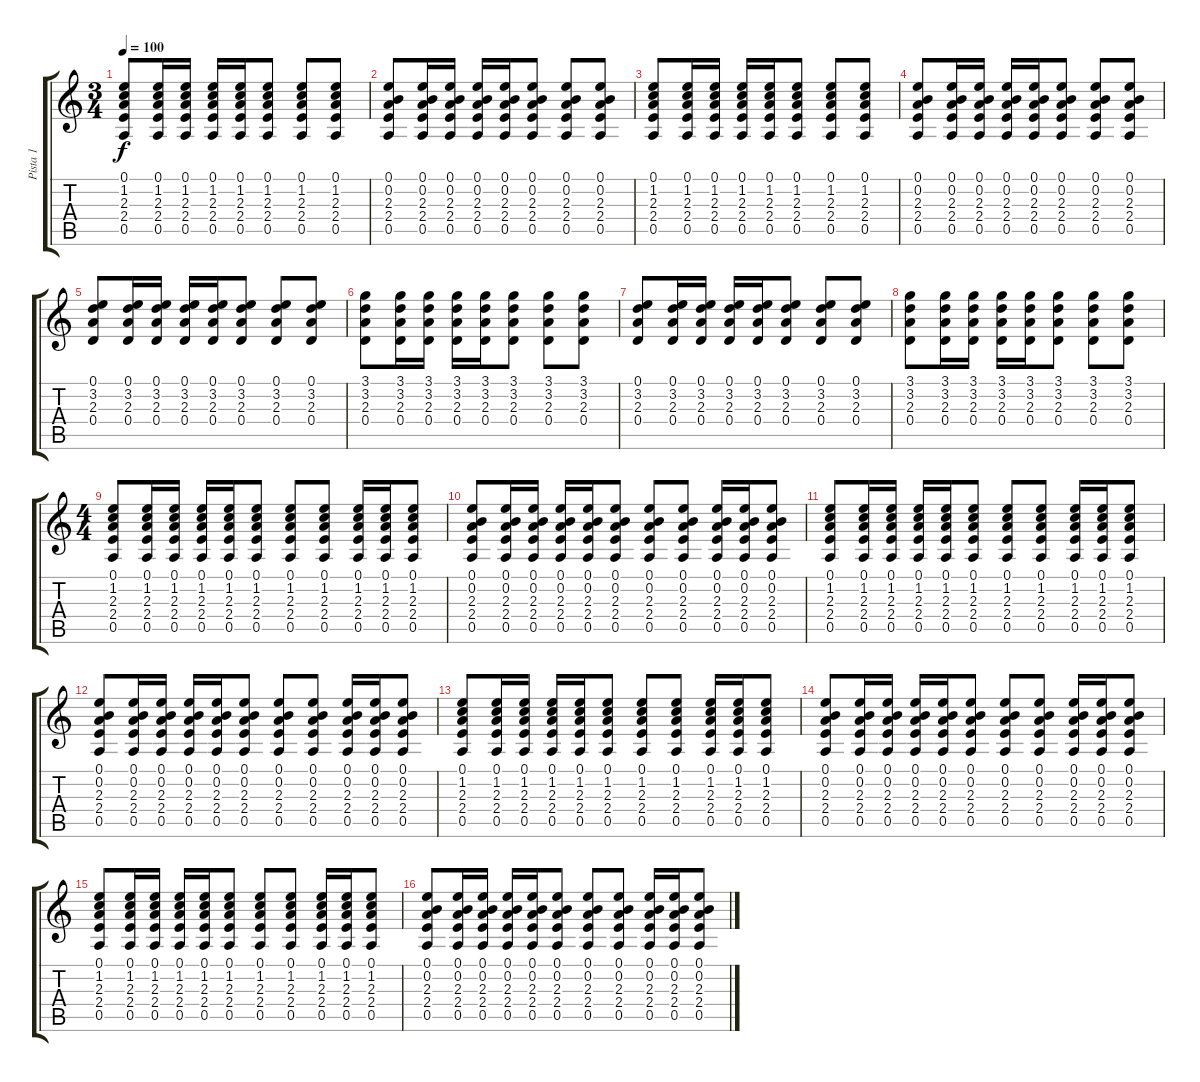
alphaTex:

\track ("Pista 1" "Pista 1") {instrument acousticguitarnylon}
\staff {score tabs}
\tuning (E4 B3 G3 D3 A2 E2) {hide}
\ts (3 4)
\tempo 100
\clef g2
\ks c
(0.1 1.2 2.3 2.4 0.5).8{dy f} (0.1 1.2 2.3 2.4 0.5).16 (0.1 1.2 2.3 2.4 0.5).16 (0.1 1.2 2.3 2.4 0.5).16 (0.1 1.2 2.3 2.4 0.5).16 (0.1 1.2 2.3 2.4 0.5).8 (0.1 1.2 2.3 2.4 0.5).8 (0.1 1.2 2.3 2.4 0.5).8 |
(0.1 0.2 2.3 2.4 0.5).8 (0.1 0.2 2.3 2.4 0.5).16 (0.1 0.2 2.3 2.4 0.5).16 (0.1 0.2 2.3 2.4 0.5).16 (0.1 0.2 2.3 2.4 0.5).16 (0.1 0.2 2.3 2.4 0.5).8 (0.1 0.2 2.3 2.4 0.5).8 (0.1 0.2 2.3 2.4 0.5).8 |
(0.1 1.2 2.3 2.4 0.5).8 (0.1 1.2 2.3 2.4 0.5).16 (0.1 1.2 2.3 2.4 0.5).16 (0.1 1.2 2.3 2.4 0.5).16 (0.1 1.2 2.3 2.4 0.5).16 (0.1 1.2 2.3 2.4 0.5).8 (0.1 1.2 2.3 2.4 0.5).8 (0.1 1.2 2.3 2.4 0.5).8 |
(0.1 0.2 2.3 2.4 0.5).8 (0.1 0.2 2.3 2.4 0.5).16 (0.1 0.2 2.3 2.4 0.5).16 (0.1 0.2 2.3 2.4 0.5).16 (0.1 0.2 2.3 2.4 0.5).16 (0.1 0.2 2.3 2.4 0.5).8 (0.1 0.2 2.3 2.4 0.5).8 (0.1 0.2 2.3 2.4 0.5).8 |
(0.1 3.2 2.3 0.4).8 (0.1 3.2 2.3 0.4).16 (0.1 3.2 2.3 0.4).16 (0.1 3.2 2.3 0.4).16 (0.1 3.2 2.3 0.4).16 (0.1 3.2 2.3 0.4).8 (0.1 3.2 2.3 0.4).8 (0.1 3.2 2.3 0.4).8 |
(3.1 3.2 2.3 0.4).8 (3.1 3.2 2.3 0.4).16 (3.1 3.2 2.3 0.4).16 (3.1 3.2 2.3 0.4).16 (3.1 3.2 2.3 0.4).16 (3.1 3.2 2.3 0.4).8 (3.1 3.2 2.3 0.4).8 (3.1 3.2 2.3 0.4).8 |
(0.1 3.2 2.3 0.4).8 (0.1 3.2 2.3 0.4).16 (0.1 3.2 2.3 0.4).16 (0.1 3.2 2.3 0.4).16 (0.1 3.2 2.3 0.4).16 (0.1 3.2 2.3 0.4).8 (0.1 3.2 2.3 0.4).8 (0.1 3.2 2.3 0.4).8 |
(3.1 3.2 2.3 0.4).8 (3.1 3.2 2.3 0.4).16 (3.1 3.2 2.3 0.4).16 (3.1 3.2 2.3 0.4).16 (3.1 3.2 2.3 0.4).16 (3.1 3.2 2.3 0.4).8 (3.1 3.2 2.3 0.4).8 (3.1 3.2 2.3 0.4).8 |
\ts (4 4)
(0.1 1.2 2.3 2.4 0.5).8 (0.1 1.2 2.3 2.4 0.5).16 (0.1 1.2 2.3 2.4 0.5).16 (0.1 1.2 2.3 2.4 0.5).16 (0.1 1.2 2.3 2.4 0.5).16 (0.1 1.2 2.3 2.4 0.5).8 (0.1 1.2 2.3 2.4 0.5).8 (0.1 1.2 2.3 2.4 0.5).8 (0.1 1.2 2.3 2.4 0.5).16 (0.1 1.2 2.3 2.4 0.5).16 (0.1 1.2 2.3 2.4 0.5).8 |
(0.1 0.2 2.3 2.4 0.5).8 (0.1 0.2 2.3 2.4 0.5).16 (0.1 0.2 2.3 2.4 0.5).16 (0.1 0.2 2.3 2.4 0.5).16 (0.1 0.2 2.3 2.4 0.5).16 (0.1 0.2 2.3 2.4 0.5).8 (0.1 0.2 2.3 2.4 0.5).8 (0.1 0.2 2.3 2.4 0.5).8 (0.1 0.2 2.3 2.4 0.5).16 (0.1 0.2 2.3 2.4 0.5).16 (0.1 0.2 2.3 2.4 0.5).8 |
(0.1 1.2 2.3 2.4 0.5).8 (0.1 1.2 2.3 2.4 0.5).16 (0.1 1.2 2.3 2.4 0.5).16 (0.1 1.2 2.3 2.4 0.5).16 (0.1 1.2 2.3 2.4 0.5).16 (0.1 1.2 2.3 2.4 0.5).8 (0.1 1.2 2.3 2.4 0.5).8 (0.1 1.2 2.3 2.4 0.5).8 (0.1 1.2 2.3 2.4 0.5).16 (0.1 1.2 2.3 2.4 0.5).16 (0.1 1.2 2.3 2.4 0.5).8 |
(0.1 0.2 2.3 2.4 0.5).8 (0.1 0.2 2.3 2.4 0.5).16 (0.1 0.2 2.3 2.4 0.5).16 (0.1 0.2 2.3 2.4 0.5).16 (0.1 0.2 2.3 2.4 0.5).16 (0.1 0.2 2.3 2.4 0.5).8 (0.1 0.2 2.3 2.4 0.5).8 (0.1 0.2 2.3 2.4 0.5).8 (0.1 0.2 2.3 2.4 0.5).16 (0.1 0.2 2.3 2.4 0.5).16 (0.1 0.2 2.3 2.4 0.5).8 |
(0.1 1.2 2.3 2.4 0.5).8 (0.1 1.2 2.3 2.4 0.5).16 (0.1 1.2 2.3 2.4 0.5).16 (0.1 1.2 2.3 2.4 0.5).16 (0.1 1.2 2.3 2.4 0.5).16 (0.1 1.2 2.3 2.4 0.5).8 (0.1 1.2 2.3 2.4 0.5).8 (0.1 1.2 2.3 2.4 0.5).8 (0.1 1.2 2.3 2.4 0.5).16 (0.1 1.2 2.3 2.4 0.5).16 (0.1 1.2 2.3 2.4 0.5).8 |
(0.1 0.2 2.3 2.4 0.5).8 (0.1 0.2 2.3 2.4 0.5).16 (0.1 0.2 2.3 2.4 0.5).16 (0.1 0.2 2.3 2.4 0.5).16 (0.1 0.2 2.3 2.4 0.5).16 (0.1 0.2 2.3 2.4 0.5).8 (0.1 0.2 2.3 2.4 0.5).8 (0.1 0.2 2.3 2.4 0.5).8 (0.1 0.2 2.3 2.4 0.5).16 (0.1 0.2 2.3 2.4 0.5).16 (0.1 0.2 2.3 2.4 0.5).8 |
(0.1 1.2 2.3 2.4 0.5).8 (0.1 1.2 2.3 2.4 0.5).16 (0.1 1.2 2.3 2.4 0.5).16 (0.1 1.2 2.3 2.4 0.5).16 (0.1 1.2 2.3 2.4 0.5).16 (0.1 1.2 2.3 2.4 0.5).8 (0.1 1.2 2.3 2.4 0.5).8 (0.1 1.2 2.3 2.4 0.5).8 (0.1 1.2 2.3 2.4 0.5).16 (0.1 1.2 2.3 2.4 0.5).16 (0.1 1.2 2.3 2.4 0.5).8 |
(0.1 0.2 2.3 2.4 0.5).8 (0.1 0.2 2.3 2.4 0.5).16 (0.1 0.2 2.3 2.4 0.5).16 (0.1 0.2 2.3 2.4 0.5).16 (0.1 0.2 2.3 2.4 0.5).16 (0.1 0.2 2.3 2.4 0.5).8 (0.1 0.2 2.3 2.4 0.5).8 (0.1 0.2 2.3 2.4 0.5).8 (0.1 0.2 2.3 2.4 0.5).16 (0.1 0.2 2.3 2.4 0.5).16 (0.1 0.2 2.3 2.4 0.5).8
